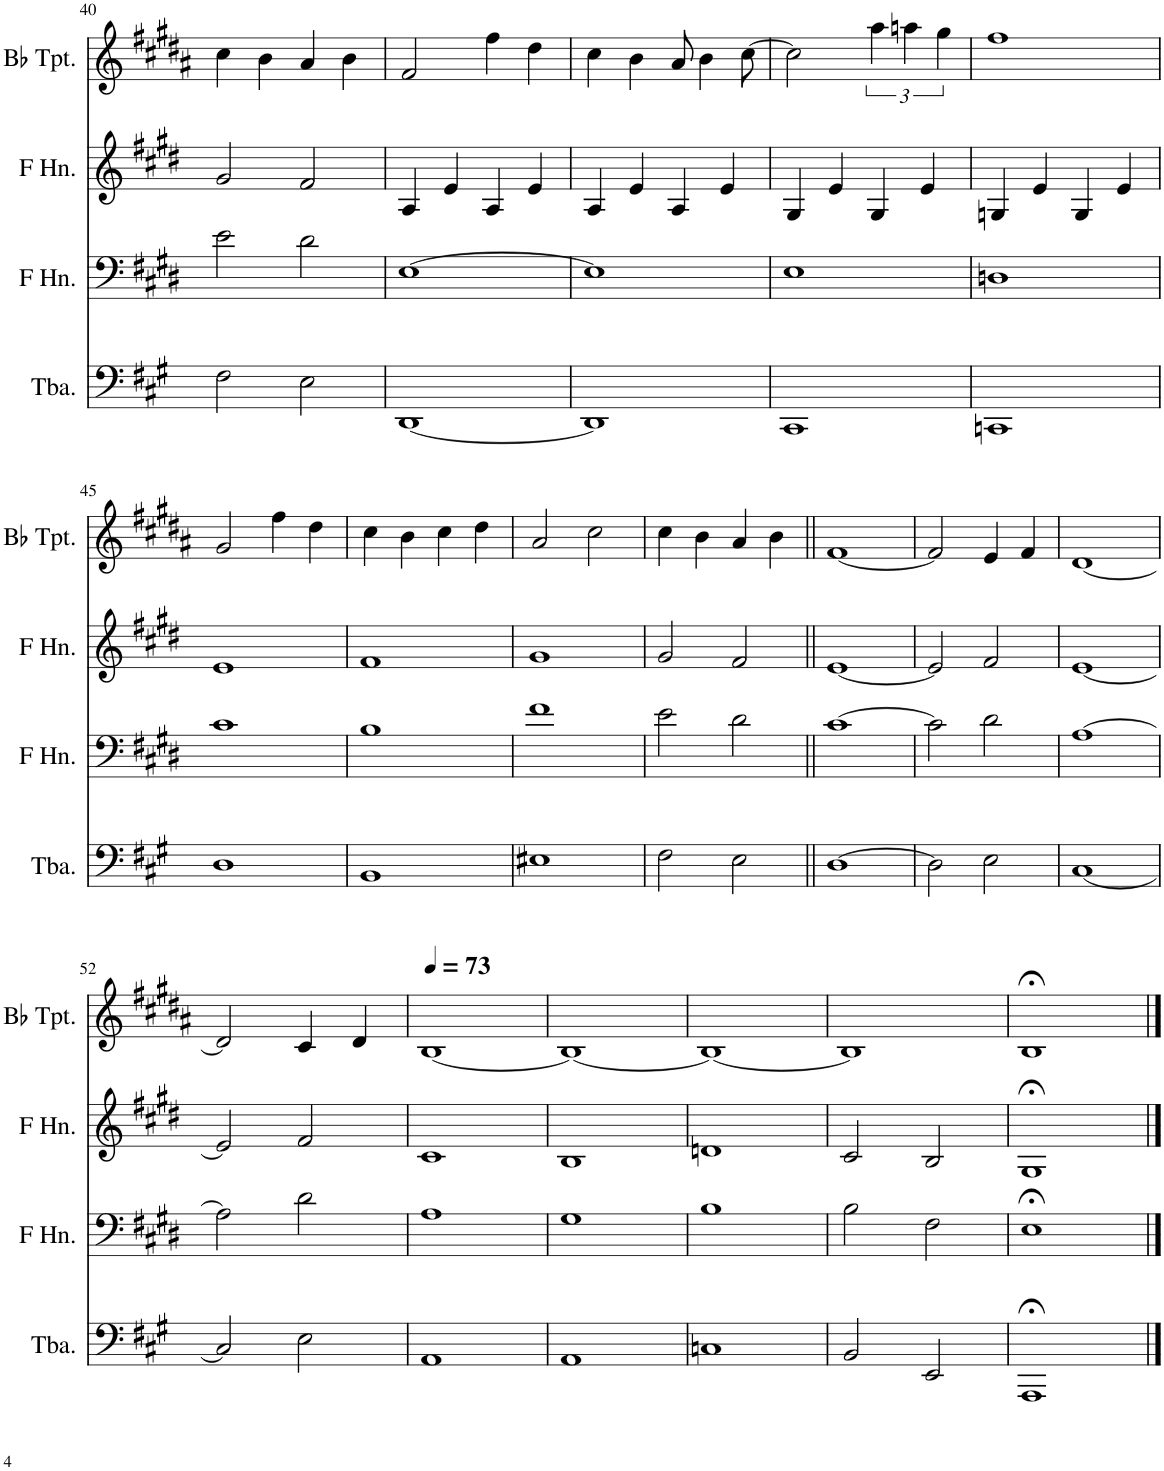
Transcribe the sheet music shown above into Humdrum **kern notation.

**kern	**kern	**kern	**kern
*part4	*part3	*part2	*part1
*staff4	*staff3	*staff2	*staff1
*I"Tuba	*I"Horn in F	*I"Horn in F	*I"Bb Trumpet
*I'Tba.	*	*	*I'Bb Tpt.
!!LO:PB:g=z
*clefF4	*clefF4	*clefG2	*clefG2
*	*Trd4c7	*Trd4c7	*Trd1c2
*k[f#c#g#]	*k[f#c#g#d#]	*k[f#c#g#d#]	*k[f#c#g#d#a#]
*M4/4	*M4/4	*M4/4	*M4/4
=40	=40	=40	=40
2F#\	2e\	2g#/	4cc#\
.	.	.	4b\
2E\	2d#\	2f#/	4a#/
.	.	.	4b\
=41	=41	=41	=41
[1DD	[1E	4A/	2f#/
.	.	4e/	.
.	.	4A/	4ff#\
.	.	4e/	4dd#\
=42	=42	=42	=42
1DD]	1E]	4A/	4cc#\
.	.	4e/	4b\
.	.	4A/	8a#/
.	.	.	4b\
.	.	4e/	.
.	.	.	[8cc#\
=43	=43	=43	=43
1CC#	1E	4G#/	2cc#\]
.	.	4e/	.
.	.	4G#/	6aa#\
.	.	.	6aan\
.	.	4e/	.
.	.	.	6gg#\
=44	=44	=44	=44
1CCn	1Dn	4Gn/	1ff#
.	.	4e/	.
.	.	4G/	.
.	.	4e/	.
!!LO:LB:g=z
=45	=45	=45	=45
1D	1c#	1e	2g#/
.	.	.	4ff#\
.	.	.	4dd#\
=46	=46	=46	=46
1BB	1B	1f#	4cc#\
.	.	.	4b\
.	.	.	4cc#\
.	.	.	4dd#\
=47	=47	=47	=47
1E#X	1f#	1g#	2a#/
.	.	.	2cc#\
=48	=48	=48	=48
2F#\	2e\	2g#/	4cc#\
.	.	.	4b\
2E\	2d#\	2f#/	4a#/
.	.	.	4b\
=49||	=49||	=49||	=49||
[1D	[1c#	[1e	[1f#
=50	=50	=50	=50
2D\]	2c#\]	2e/]	2f#/]
2E\	2d#\	2f#/	4e/
.	.	.	4f#/
=51	=51	=51	=51
[1C#	[1A	[1e	[1d#
!!LO:LB:g=z
=52	=52	=52	=52
2C#/]	2A\]	2e/]	2d#/]
2E\	2d#\	2f#/	4c#/
.	.	.	4d#/
=53	=53	=53	=53
*	*	*	*MM73
1AA	1A	1c#	[1B
=54	=54	=54	=54
1AA	1G#	1B	1B_
=55	=55	=55	=55
1Cn	1B	1dn	1B_
=56	=56	=56	=56
2BB/	2B\	2c#/	1B]
2EE/	2F#\	2B/	.
=57	=57	=57	=57
1AAA;<	1E;<	1G#;<	1B;<
==	==	==	==
*-	*-	*-	*-
